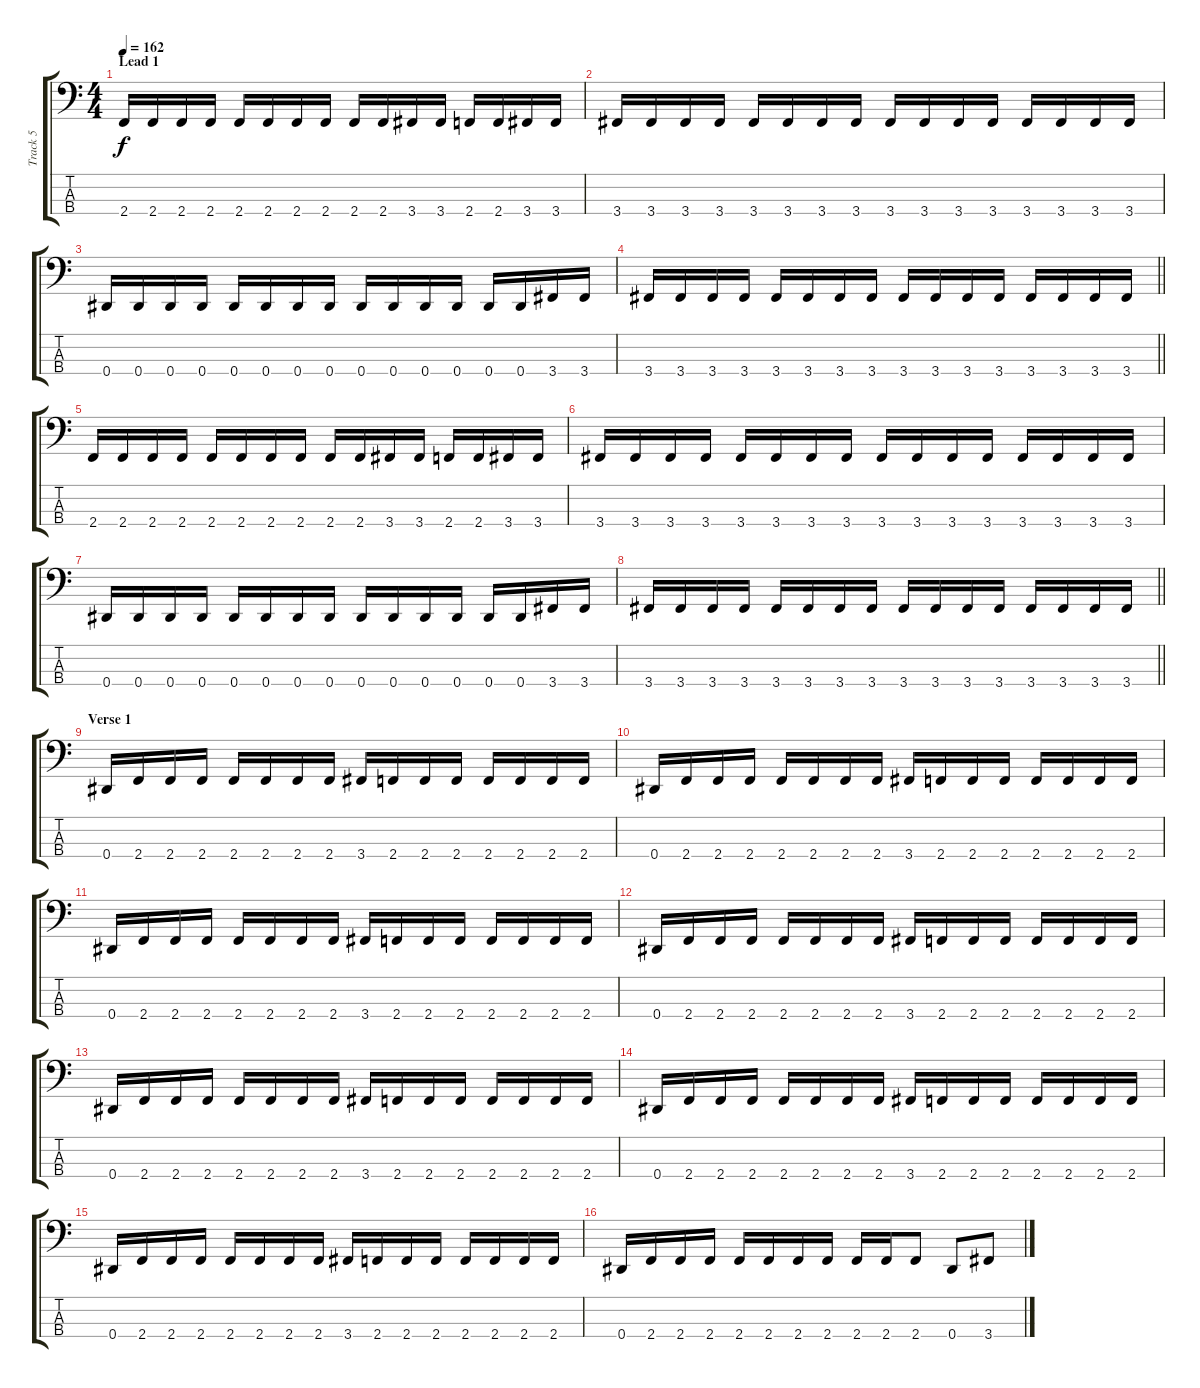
\track ("Track 5" "Track 5") {instrument electricbassfinger}
\staff {score tabs}
\tuning (Gb2 Db2 Ab1 Eb1) {hide}
\ts (4 4)
\section ("" "Lead 1")
\tempo 162
\clef f4
\ks c
2.4.16{dy f} 2.4.16 2.4.16 2.4.16 2.4.16 2.4.16 2.4.16 2.4.16 2.4.16 2.4.16 3.4.16 3.4.16 2.4.16 2.4.16 3.4.16 3.4.16 |
3.4.16 3.4.16 3.4.16 3.4.16 3.4.16 3.4.16 3.4.16 3.4.16 3.4.16 3.4.16 3.4.16 3.4.16 3.4.16 3.4.16 3.4.16 3.4.16 |
0.4.16 0.4.16 0.4.16 0.4.16 0.4.16 0.4.16 0.4.16 0.4.16 0.4.16 0.4.16 0.4.16 0.4.16 0.4.16 0.4.16 3.4.16 3.4.16 |
\barLineRight lightlight
3.4.16 3.4.16 3.4.16 3.4.16 3.4.16 3.4.16 3.4.16 3.4.16 3.4.16 3.4.16 3.4.16 3.4.16 3.4.16 3.4.16 3.4.16 3.4.16 |
2.4.16 2.4.16 2.4.16 2.4.16 2.4.16 2.4.16 2.4.16 2.4.16 2.4.16 2.4.16 3.4.16 3.4.16 2.4.16 2.4.16 3.4.16 3.4.16 |
3.4.16 3.4.16 3.4.16 3.4.16 3.4.16 3.4.16 3.4.16 3.4.16 3.4.16 3.4.16 3.4.16 3.4.16 3.4.16 3.4.16 3.4.16 3.4.16 |
0.4.16 0.4.16 0.4.16 0.4.16 0.4.16 0.4.16 0.4.16 0.4.16 0.4.16 0.4.16 0.4.16 0.4.16 0.4.16 0.4.16 3.4.16 3.4.16 |
\barLineRight lightlight
3.4.16 3.4.16 3.4.16 3.4.16 3.4.16 3.4.16 3.4.16 3.4.16 3.4.16 3.4.16 3.4.16 3.4.16 3.4.16 3.4.16 3.4.16 3.4.16 |
\section ("" "Verse 1")
0.4.16 2.4.16 2.4.16 2.4.16 2.4.16 2.4.16 2.4.16 2.4.16 3.4.16 2.4.16 2.4.16 2.4.16 2.4.16 2.4.16 2.4.16 2.4.16 |
0.4.16 2.4.16 2.4.16 2.4.16 2.4.16 2.4.16 2.4.16 2.4.16 3.4.16 2.4.16 2.4.16 2.4.16 2.4.16 2.4.16 2.4.16 2.4.16 |
0.4.16 2.4.16 2.4.16 2.4.16 2.4.16 2.4.16 2.4.16 2.4.16 3.4.16 2.4.16 2.4.16 2.4.16 2.4.16 2.4.16 2.4.16 2.4.16 |
0.4.16 2.4.16 2.4.16 2.4.16 2.4.16 2.4.16 2.4.16 2.4.16 3.4.16 2.4.16 2.4.16 2.4.16 2.4.16 2.4.16 2.4.16 2.4.16 |
0.4.16 2.4.16 2.4.16 2.4.16 2.4.16 2.4.16 2.4.16 2.4.16 3.4.16 2.4.16 2.4.16 2.4.16 2.4.16 2.4.16 2.4.16 2.4.16 |
0.4.16 2.4.16 2.4.16 2.4.16 2.4.16 2.4.16 2.4.16 2.4.16 3.4.16 2.4.16 2.4.16 2.4.16 2.4.16 2.4.16 2.4.16 2.4.16 |
0.4.16 2.4.16 2.4.16 2.4.16 2.4.16 2.4.16 2.4.16 2.4.16 3.4.16 2.4.16 2.4.16 2.4.16 2.4.16 2.4.16 2.4.16 2.4.16 |
0.4.16 2.4.16 2.4.16 2.4.16 2.4.16 2.4.16 2.4.16 2.4.16 2.4.16 2.4.16 2.4.8 0.4.8 3.4.8
